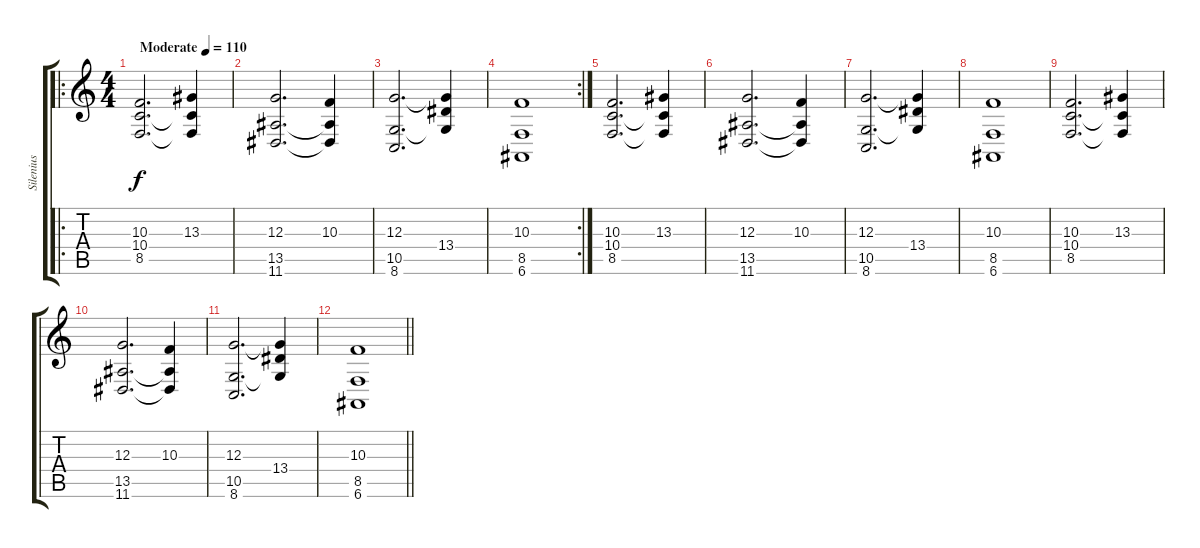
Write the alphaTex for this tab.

\track ("Silenius" "Silenius") {instrument stringensemble1}
\staff {score tabs}
\tuning (E4 B3 G3 D3 A2 E2) {hide}
\ro
\ts (4 4)
\tempo (110 "Moderate")
\clef g2
\ks c
(10.3 10.4 8.5).2{d dy f instrument stringensemble1} (13.3 10.4{t} 8.5{t}).4 |
(12.3 13.5 11.6).2{d} (10.3 13.5{t} 11.6{t}).4 |
(12.3 10.5 8.6).2{d} (12.3{t} 13.4 10.5{t}).4 |
\rc 2
(10.3 8.5 6.6).1 |
(10.3 10.4 8.5).2{d} (13.3 10.4{t} 8.5{t}).4 |
(12.3 13.5 11.6).2{d} (10.3 13.5{t} 11.6{t}).4 |
(12.3 10.5 8.6).2{d} (12.3{t} 13.4 10.5{t}).4 |
(10.3 8.5 6.6).1 |
(10.3 10.4 8.5).2{d} (13.3 10.4{t} 8.5{t}).4 |
(12.3 13.5 11.6).2{d} (10.3 13.5{t} 11.6{t}).4 |
(12.3 10.5 8.6).2{d} (12.3{t} 13.4 10.5{t}).4 |
\barLineRight lightlight
(10.3 8.5 6.6).1
